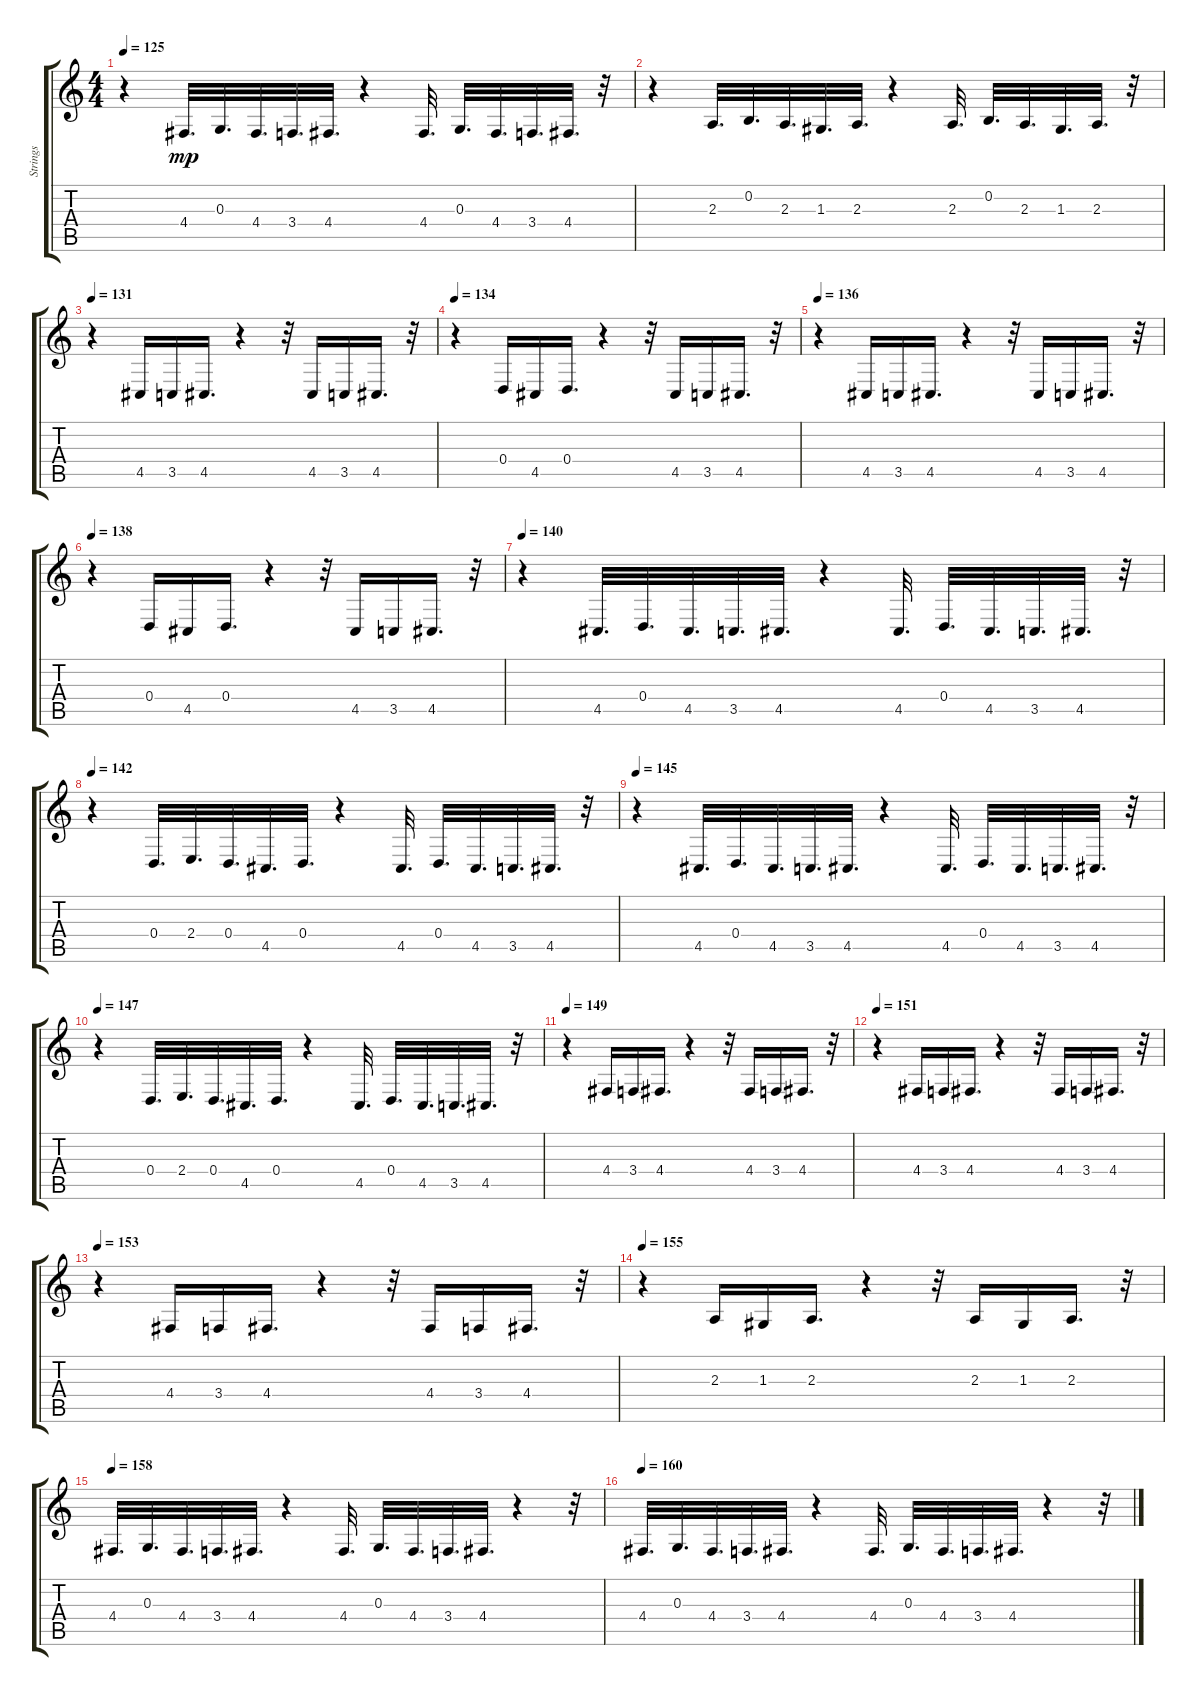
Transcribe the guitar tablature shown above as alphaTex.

\track ("Strings" "Strings") {instrument stringensemble1}
\staff {score tabs}
\tuning (E4 B3 G3 D3 A2 E2) {hide}
\ts (4 4)
\tempo 125
\clef g2
\ks c
r.4{dy mp} 4.4.32{d} 0.3.32{d} 4.4.32{d} 3.4.32{d} 4.4.32{d} r.4 4.4.32{d} 0.3.32{d} 4.4.32{d} 3.4.32{d} 4.4.32{d} r.32 |
r.4 2.3.32{d} 0.2.32{d} 2.3.32{d} 1.3.32{d} 2.3.32{d} r.4 2.3.32{d} 0.2.32{d} 2.3.32{d} 1.3.32{d} 2.3.32{d} r.32 |
\tempo 131
r.4 4.5.16 3.5.16 4.5.16{d} r.4 r.32 4.5.16 3.5.16 4.5.16{d} r.32 |
\tempo 134
r.4 0.4.16 4.5.16 0.4.16{d} r.4 r.32 4.5.16 3.5.16 4.5.16{d} r.32 |
\tempo 136
r.4 4.5.16 3.5.16 4.5.16{d} r.4 r.32 4.5.16 3.5.16 4.5.16{d} r.32 |
\tempo 138
r.4 0.4.16 4.5.16 0.4.16{d} r.4 r.32 4.5.16 3.5.16 4.5.16{d} r.32 |
\tempo 140
r.4 4.5.32{d} 0.4.32{d} 4.5.32{d} 3.5.32{d} 4.5.32{d} r.4 4.5.32{d} 0.4.32{d} 4.5.32{d} 3.5.32{d} 4.5.32{d} r.32 |
\tempo 142
r.4 0.4.32{d} 2.4.32{d} 0.4.32{d} 4.5.32{d} 0.4.32{d} r.4 4.5.32{d} 0.4.32{d} 4.5.32{d} 3.5.32{d} 4.5.32{d} r.32 |
\tempo 145
r.4 4.5.32{d} 0.4.32{d} 4.5.32{d} 3.5.32{d} 4.5.32{d} r.4 4.5.32{d} 0.4.32{d} 4.5.32{d} 3.5.32{d} 4.5.32{d} r.32 |
\tempo 147
r.4 0.4.32{d} 2.4.32{d} 0.4.32{d} 4.5.32{d} 0.4.32{d} r.4 4.5.32{d} 0.4.32{d} 4.5.32{d} 3.5.32{d} 4.5.32{d} r.32 |
\tempo 149
r.4 4.4.16 3.4.16 4.4.16{d} r.4 r.32 4.4.16 3.4.16 4.4.16{d} r.32 |
\tempo 151
r.4 4.4.16 3.4.16 4.4.16{d} r.4 r.32 4.4.16 3.4.16 4.4.16{d} r.32 |
\tempo 153
r.4 4.4.16 3.4.16 4.4.16{d} r.4 r.32 4.4.16 3.4.16 4.4.16{d} r.32 |
\tempo 155
r.4 2.3.16 1.3.16 2.3.16{d} r.4 r.32 2.3.16 1.3.16 2.3.16{d} r.32 |
\tempo 158
4.4.32{d} 0.3.32{d} 4.4.32{d} 3.4.32{d} 4.4.32{d} r.4 4.4.32{d} 0.3.32{d} 4.4.32{d} 3.4.32{d} 4.4.32{d} r.4 r.32 |
\tempo 160
4.4.32{d} 0.3.32{d} 4.4.32{d} 3.4.32{d} 4.4.32{d} r.4 4.4.32{d} 0.3.32{d} 4.4.32{d} 3.4.32{d} 4.4.32{d} r.4 r.32
